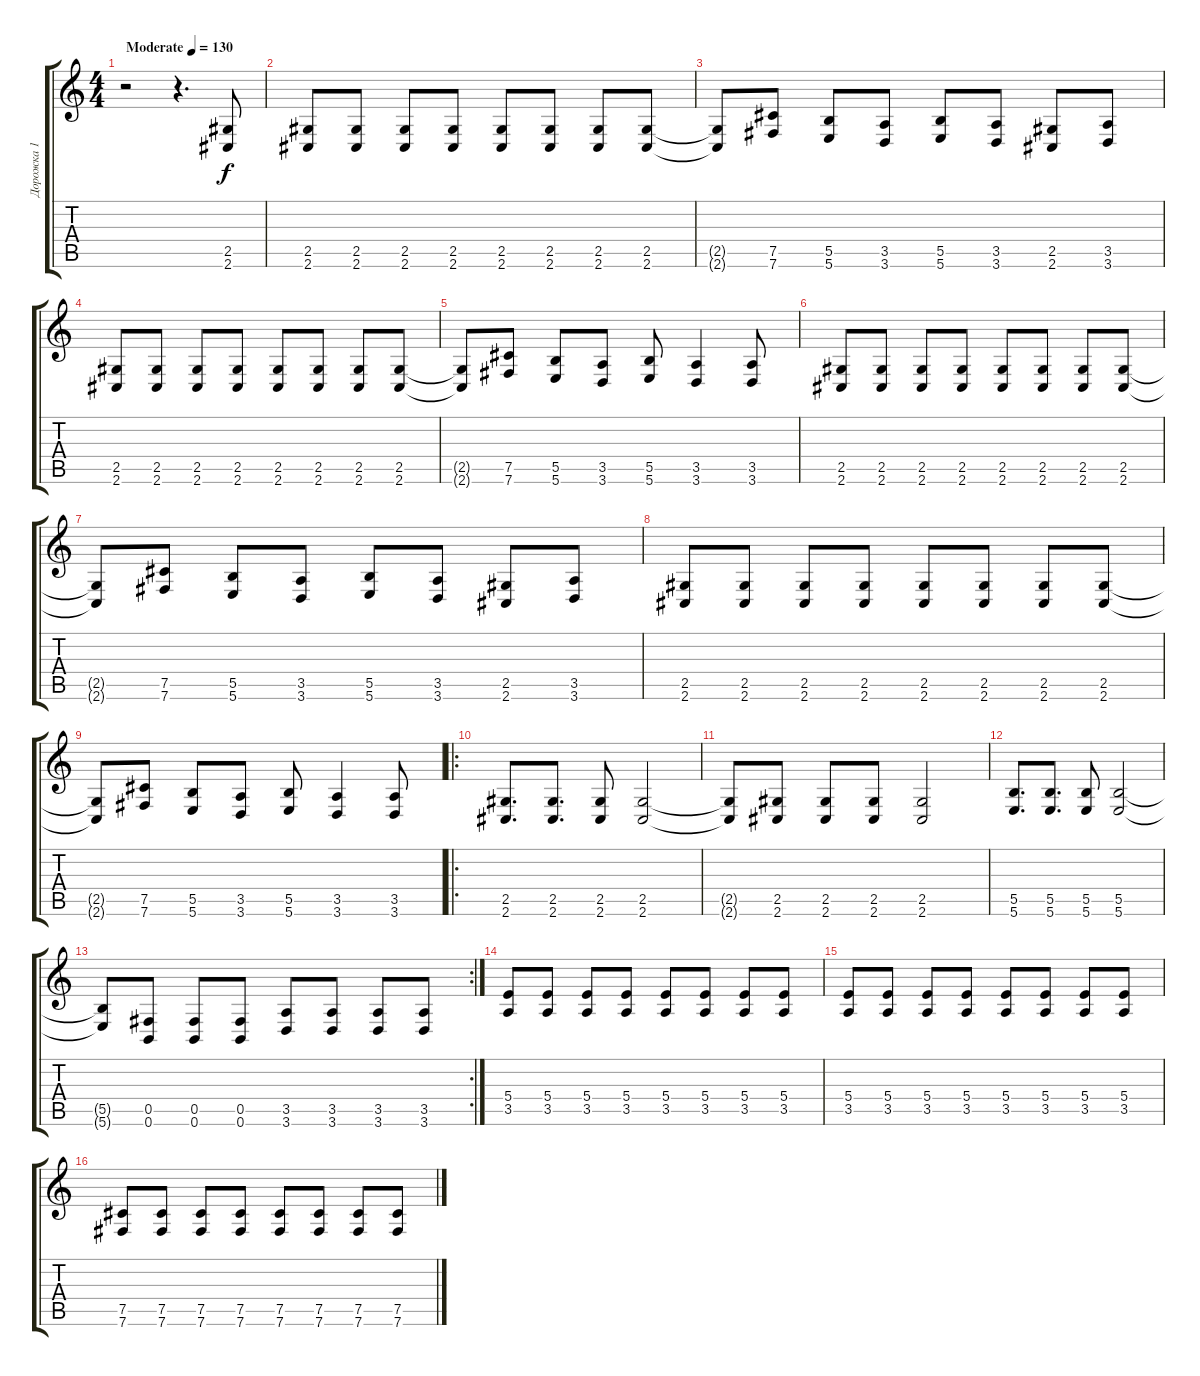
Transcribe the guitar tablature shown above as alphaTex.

\track ("Дорожка 1" "Дорожка 1") {instrument distortionguitar}
\staff {score tabs}
\tuning (Db4 Ab3 E3 B2 Gb2 B1) {hide}
\ts (4 4)
\tempo (130 "Moderate")
\clef g2
\ks c
r.2{dy f instrument distortionguitar} r.4{d} (2.5 2.6).8 |
(2.5 2.6).8 (2.5 2.6).8 (2.5 2.6).8 (2.5 2.6).8 (2.5 2.6).8 (2.5 2.6).8 (2.5 2.6).8 (2.5 2.6).8 |
(2.5{t} 2.6{t}).8 (7.5 7.6).8 (5.5 5.6).8 (3.5 3.6).8 (5.5 5.6).8 (3.5 3.6).8 (2.5 2.6).8 (3.5 3.6).8 |
(2.5 2.6).8 (2.5 2.6).8 (2.5 2.6).8 (2.5 2.6).8 (2.5 2.6).8 (2.5 2.6).8 (2.5 2.6).8 (2.5 2.6).8 |
(2.5{t} 2.6{t}).8 (7.5 7.6).8 (5.5 5.6).8 (3.5 3.6).8 (5.5 5.6).8 (3.5 3.6).4 (3.5 3.6).8 |
(2.5 2.6).8 (2.5 2.6).8 (2.5 2.6).8 (2.5 2.6).8 (2.5 2.6).8 (2.5 2.6).8 (2.5 2.6).8 (2.5 2.6).8 |
(2.5{t} 2.6{t}).8 (7.5 7.6).8 (5.5 5.6).8 (3.5 3.6).8 (5.5 5.6).8 (3.5 3.6).8 (2.5 2.6).8 (3.5 3.6).8 |
(2.5 2.6).8 (2.5 2.6).8 (2.5 2.6).8 (2.5 2.6).8 (2.5 2.6).8 (2.5 2.6).8 (2.5 2.6).8 (2.5 2.6).8 |
(2.5{t} 2.6{t}).8 (7.5 7.6).8 (5.5 5.6).8 (3.5 3.6).8 (5.5 5.6).8 (3.5 3.6).4 (3.5 3.6).8 |
\ro
(2.5 2.6).8{d} (2.5 2.6).8{d} (2.5 2.6).8 (2.5 2.6).2 |
(2.5{t} 2.6{t}).8 (2.5 2.6).8 (2.5 2.6).8 (2.5 2.6).8 (2.5 2.6).2 |
(5.5 5.6).8{d} (5.5 5.6).8{d} (5.5 5.6).8 (5.5 5.6).2 |
\rc 2
(5.5{t} 5.6{t}).8 (0.5 0.6).8 (0.5 0.6).8 (0.5 0.6).8 (3.5 3.6).8 (3.5 3.6).8 (3.5 3.6).8 (3.5 3.6).8 |
(5.4 3.5).8 (5.4 3.5).8 (5.4 3.5).8 (5.4 3.5).8 (5.4 3.5).8 (5.4 3.5).8 (5.4 3.5).8 (5.4 3.5).8 |
(5.4 3.5).8 (5.4 3.5).8 (5.4 3.5).8 (5.4 3.5).8 (5.4 3.5).8 (5.4 3.5).8 (5.4 3.5).8 (5.4 3.5).8 |
(7.5 7.6).8 (7.5 7.6).8 (7.5 7.6).8 (7.5 7.6).8 (7.5 7.6).8 (7.5 7.6).8 (7.5 7.6).8 (7.5 7.6).8
